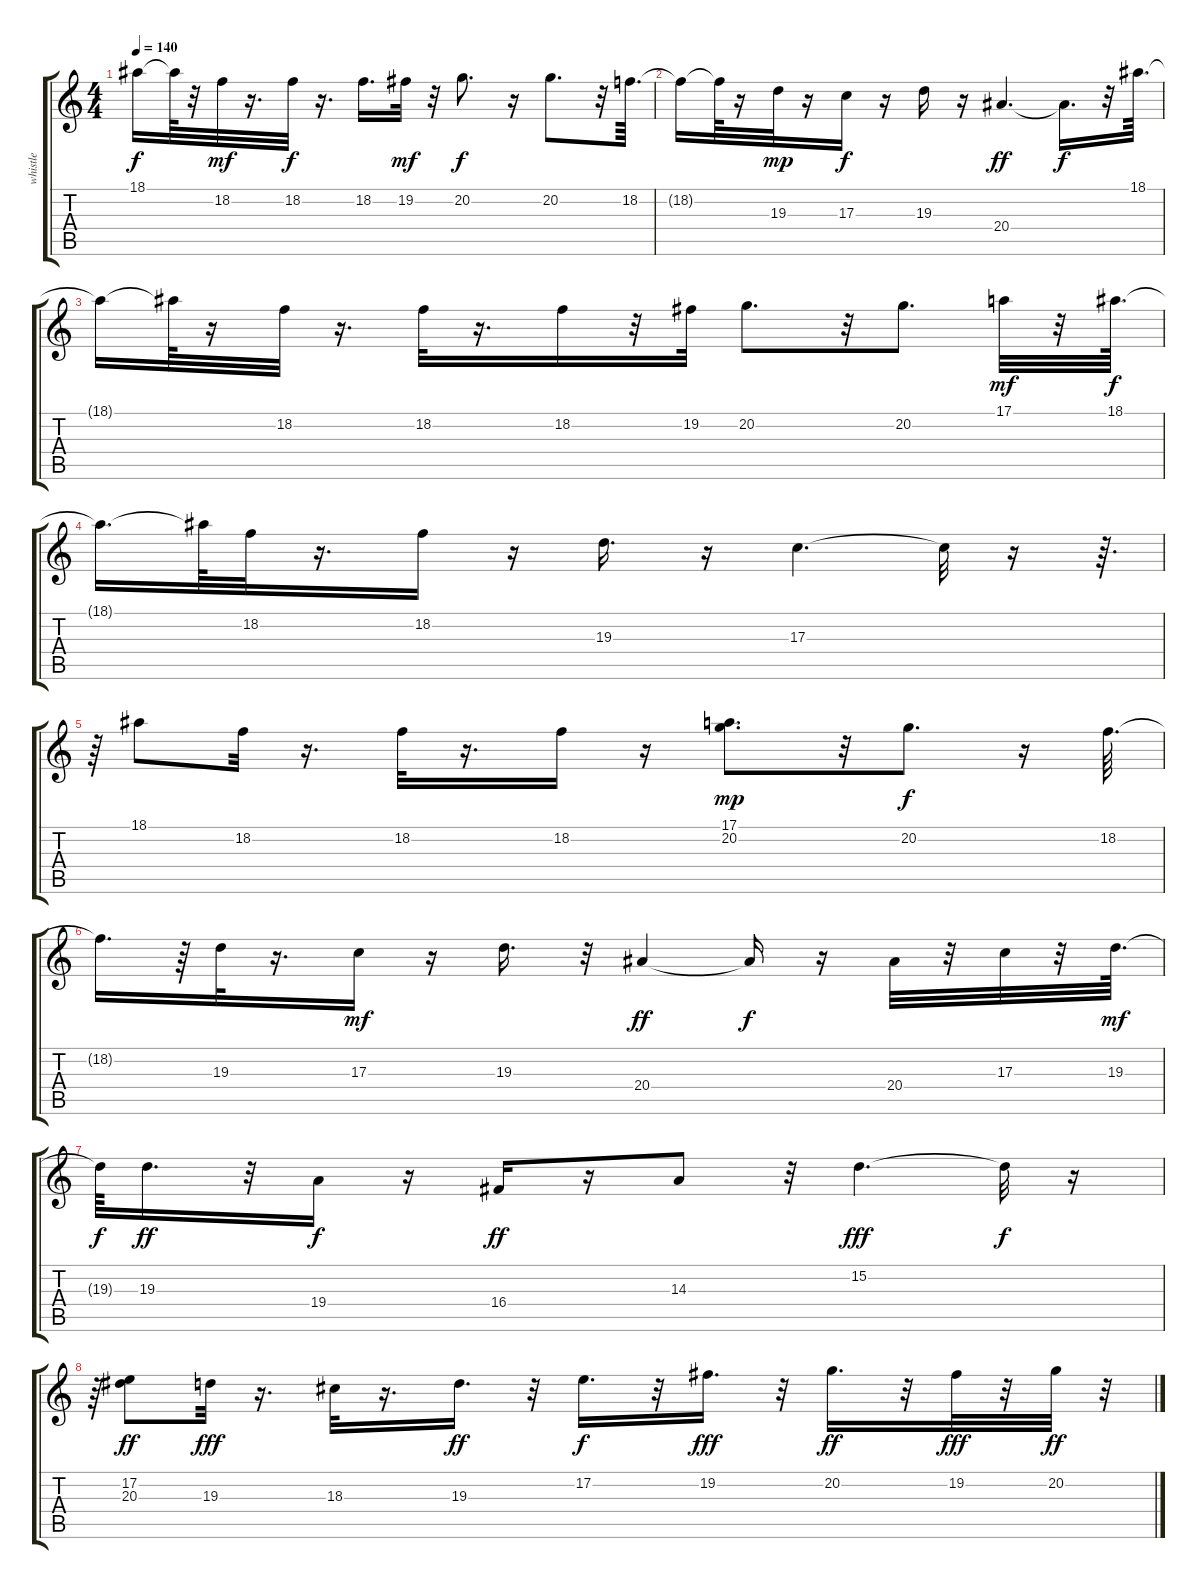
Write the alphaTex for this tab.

\track ("whistle" "whistle") {instrument whistle}
\staff {score tabs}
\tuning (E4 B3 G3 D3 A2 E2) {hide}
\ts (4 4)
\tempo 140
\clef g2
\ks c
18.1{t}.16{dy f} 18.1{t}.64 r.32 18.2.32{dy mf} r.16{d} 18.2.32{dy f} r.16{d} 18.2.16{d} 19.2.32{dy mf} r.32 20.2.8{d dy f} r.16 20.2.8{d} r.32 18.2.64{d} |
18.2{t}.16 18.2{t}.64 r.16 19.3.32{dy mp} r.16 17.3.16{dy f} r.16 19.3.16 r.16 20.4.4{d dy ff} 20.4{t}.16{d dy f} r.32 18.1.64{d} |
18.1{t}.16 18.1{t}.64 r.16 18.2.32 r.16{d} 18.2.32 r.16{d} 18.2.16 r.32 19.2.32 20.2.8{d} r.32 20.2.8{d} 17.1.32{dy mf} r.32 18.1.64{d dy f} |
18.1{t}.16{d} 18.1{t}.64 18.2.32 r.16{d} 18.2.16 r.16 19.3.16{d} r.16 17.3.4{d} 17.3{t}.32 r.16 r.64{d} |
r.64 18.1.8 18.2.32 r.16{d} 18.2.32 r.16{d} 18.2.16 r.16 (17.1 20.2).8{d dy mp} r.32 20.2.8{d dy f} r.16 18.2.64{d} |
18.2{t}.16{d} r.64 19.3.32 r.16{d} 17.3.16{dy mf} r.16 19.3.16{d} r.32 20.4.4{dy ff} 20.4{t}.16{dy f} r.16 20.4.32 r.32 17.3.32 r.32 19.3.64{d dy mf} |
19.3{t}.64{dy f} 19.3.16{d dy ff} r.32 19.4.16{dy f} r.16 16.4.16{dy ff} r.16 14.3.8 r.32 15.2.4{d dy fff} 15.2{t}.32{dy f} r.16 |
r.64 (17.2 20.3).8{dy ff} 19.3.32{dy fff} r.16{d} 18.3.32 r.16{d} 19.3.16{d dy ff} r.32 17.2.16{d dy f} r.32 19.2.16{d dy fff} r.32 20.2.16{d dy ff} r.32 19.2.32{dy fff} r.32 20.2.32{dy ff} r.32
